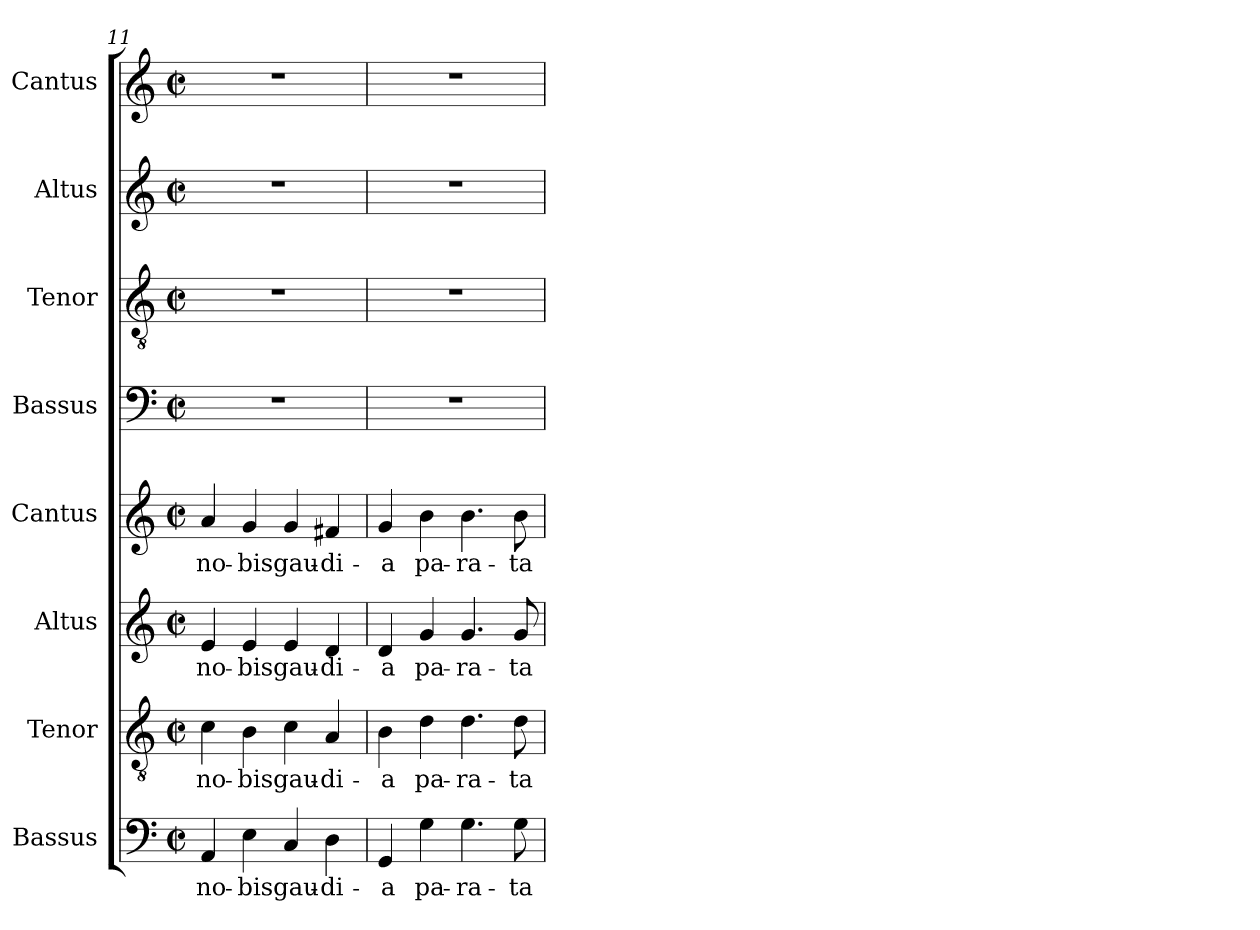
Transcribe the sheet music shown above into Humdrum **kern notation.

**kern	**text	**kern	**text	**kern	**text	**kern	**text	**kern	**kern	**kern	**kern
*part8	*part8	*part7	*part7	*part6	*part6	*part5	*part5	*part4	*part3	*part2	*part1
*staff8	*staff8	*staff7	*staff7	*staff6	*staff6	*staff5	*staff5	*staff4	*staff3	*staff2	*staff1
*I"Bassus	*	*I"Tenor	*	*I"Altus	*	*I"Cantus	*	*I"Bassus	*I"Tenor	*I"Altus	*I"Cantus
*I'B.	*	*I'T.	*	*I'A.	*	*I'S.	*	*I'B.	*I'T.	*I'A.	*I'S.
*clefF4	*	*clefGv2	*	*clefG2	*	*clefG2	*	*clefF4	*clefGv2	*clefG2	*clefG2
*	*	*ITrd7c12	*	*	*	*	*	*	*ITrd7c12	*	*
*k[]	*	*k[]	*	*k[]	*	*k[]	*	*k[]	*k[]	*k[]	*k[]
*C:	*	*C:	*	*C:	*	*C:	*	*C:	*C:	*C:	*C:
*M2/2	*	*M2/2	*	*M2/2	*	*M2/2	*	*M2/2	*M2/2	*M2/2	*M2/2
*met(c|)	*	*met(c|)	*	*met(c|)	*	*met(c|)	*	*met(c|)	*met(c|)	*met(c|)	*met(c|)
=11	=11	=11	=11	=11	=11	=11	=11	=11	=11	=11	=11
!	!LO:LY:b:color=#000000	!	!	!	!	!	!	!	!	!	!
!	!	!	!LO:LY:b:color=#000000	!	!	!	!	!	!	!	!
!	!	!	!	!	!LO:LY:b:color=#000000	!	!	!	!	!	!
!	!	!	!	!	!	!	!LO:LY:b:color=#000000	!	!	!	!
4AAi/	no-	4Ci\	no-	4ei/	no-	4ai/	no-	1r	1r	1r	1r
!	!LO:LY:b:color=#000000	!	!	!	!	!	!	!	!	!	!
!	!	!	!LO:LY:b:color=#000000	!	!	!	!	!	!	!	!
!	!	!	!	!	!LO:LY:b:color=#000000	!	!	!	!	!	!
!	!	!	!	!	!	!	!LO:LY:b:color=#000000	!	!	!	!
4Ei\	-bis	4BBi\	-bis	4ei/	-bis	4gi/	-bis	.	.	.	.
!	!LO:LY:b:color=#000000	!	!	!	!	!	!	!	!	!	!
!	!	!	!LO:LY:b:color=#000000	!	!	!	!	!	!	!	!
!	!	!	!	!	!LO:LY:b:color=#000000	!	!	!	!	!	!
!	!	!	!	!	!	!	!LO:LY:b:color=#000000	!	!	!	!
4Ci/	gau-	4Ci\	gau-	4ei/	gau-	4gi/	gau-	.	.	.	.
!	!LO:LY:b:color=#000000	!	!	!	!	!	!	!	!	!	!
!	!	!	!LO:LY:b:color=#000000	!	!	!	!	!	!	!	!
!	!	!	!	!	!LO:LY:b:color=#000000	!	!	!	!	!	!
!	!	!	!	!	!	!	!LO:LY:b:color=#000000	!	!	!	!
4Di\	-di-	4AAi/	-di-	4di/	-di-	4f#Xi/	-di-	.	.	.	.
=12	=12	=12	=12	=12	=12	=12	=12	=12	=12	=12	=12
!	!LO:LY:b:color=#000000	!	!	!	!	!	!	!	!	!	!
!	!	!	!LO:LY:b:color=#000000	!	!	!	!	!	!	!	!
!	!	!	!	!	!LO:LY:b:color=#000000	!	!	!	!	!	!
!	!	!	!	!	!	!	!LO:LY:b:color=#000000	!	!	!	!
4GGi/	-a	4BBi\	-a	4di/	-a	4gi/	-a	1r	1r	1r	1r
!	!LO:LY:b:color=#000000	!	!	!	!	!	!	!	!	!	!
!	!	!	!LO:LY:b:color=#000000	!	!	!	!	!	!	!	!
!	!	!	!	!	!LO:LY:b:color=#000000	!	!	!	!	!	!
!	!	!	!	!	!	!	!LO:LY:b:color=#000000	!	!	!	!
4Gi\	pa-	4Di\	pa-	4gi/	pa-	4bi\	pa-	.	.	.	.
!	!LO:LY:b:color=#000000	!	!	!	!	!	!	!	!	!	!
!	!	!	!LO:LY:b:color=#000000	!	!	!	!	!	!	!	!
!	!	!	!	!	!LO:LY:b:color=#000000	!	!	!	!	!	!
!	!	!	!	!	!	!	!LO:LY:b:color=#000000	!	!	!	!
4.Gi\	-ra-	4.Di\	-ra-	4.gi/	-ra-	4.bi\	-ra-	.	.	.	.
!	!LO:LY:b:color=#000000	!	!	!	!	!	!	!	!	!	!
!	!	!	!LO:LY:b:color=#000000	!	!	!	!	!	!	!	!
!	!	!	!	!	!LO:LY:b:color=#000000	!	!	!	!	!	!
!	!	!	!	!	!	!	!LO:LY:b:color=#000000	!	!	!	!
8Gi\	-ta	8Di\	-ta	8gi/	-ta	8bi\	-ta	.	.	.	.
=	=	=	=	=	=	=	=	=	=	=	=
*-	*-	*-	*-	*-	*-	*-	*-	*-	*-	*-	*-
